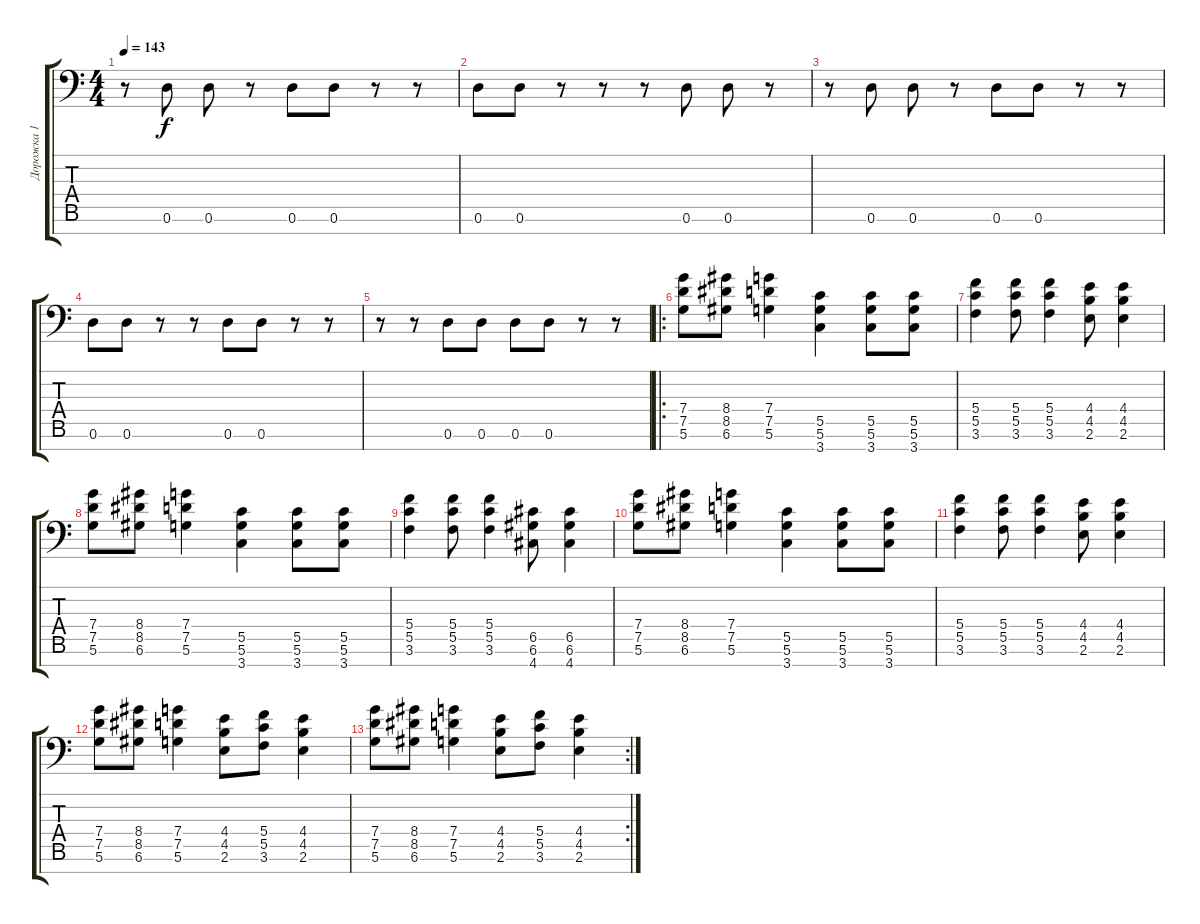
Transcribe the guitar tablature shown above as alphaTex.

\track ("Дорожка 1" "Дорожка 1") {instrument overdrivenguitar}
\staff {score tabs}
\tuning (D4 A3 F3 C3 G2 D2 A1) {hide}
\ts (4 4)
\tempo 143
\clef f4
\ks c
r.8{dy f} 0.6.8 0.6.8 r.8 0.6.8 0.6.8 r.8 r.8 |
0.6.8 0.6.8 r.8 r.8 r.8 0.6.8 0.6.8 r.8 |
r.8 0.6.8 0.6.8 r.8 0.6.8 0.6.8 r.8 r.8 |
0.6.8 0.6.8 r.8 r.8 0.6.8 0.6.8 r.8 r.8 |
r.8 r.8 0.6.8 0.6.8 0.6.8 0.6.8 r.8 r.8 |
\ro
(7.4 7.5 5.6).8 (8.4 8.5 6.6).8 (7.4 7.5 5.6).4 (5.5 5.6 3.7).4 (5.5 5.6 3.7).8 (5.5 5.6 3.7).8 |
(5.4 5.5 3.6).4 (5.4 5.5 3.6).8 (5.4 5.5 3.6).4 (4.4 4.5 2.6).8 (4.4 4.5 2.6).4 |
(7.4 7.5 5.6).8 (8.4 8.5 6.6).8 (7.4 7.5 5.6).4 (5.5 5.6 3.7).4 (5.5 5.6 3.7).8 (5.5 5.6 3.7).8 |
(5.4 5.5 3.6).4 (5.4 5.5 3.6).8 (5.4 5.5 3.6).4 (6.5 6.6 4.7).8 (6.5 6.6 4.7).4 |
(7.4 7.5 5.6).8 (8.4 8.5 6.6).8 (7.4 7.5 5.6).4 (5.5 5.6 3.7).4 (5.5 5.6 3.7).8 (5.5 5.6 3.7).8 |
(5.4 5.5 3.6).4 (5.4 5.5 3.6).8 (5.4 5.5 3.6).4 (4.4 4.5 2.6).8 (4.4 4.5 2.6).4 |
(7.4 7.5 5.6).8 (8.4 8.5 6.6).8 (7.4 7.5 5.6).4 (4.4 4.5 2.6).8 (5.4 5.5 3.6).8 (4.4 4.5 2.6).4 |
\rc 2
(7.4 7.5 5.6).8 (8.4 8.5 6.6).8 (7.4 7.5 5.6).4 (4.4 4.5 2.6).8 (5.4 5.5 3.6).8 (4.4 4.5 2.6).4
